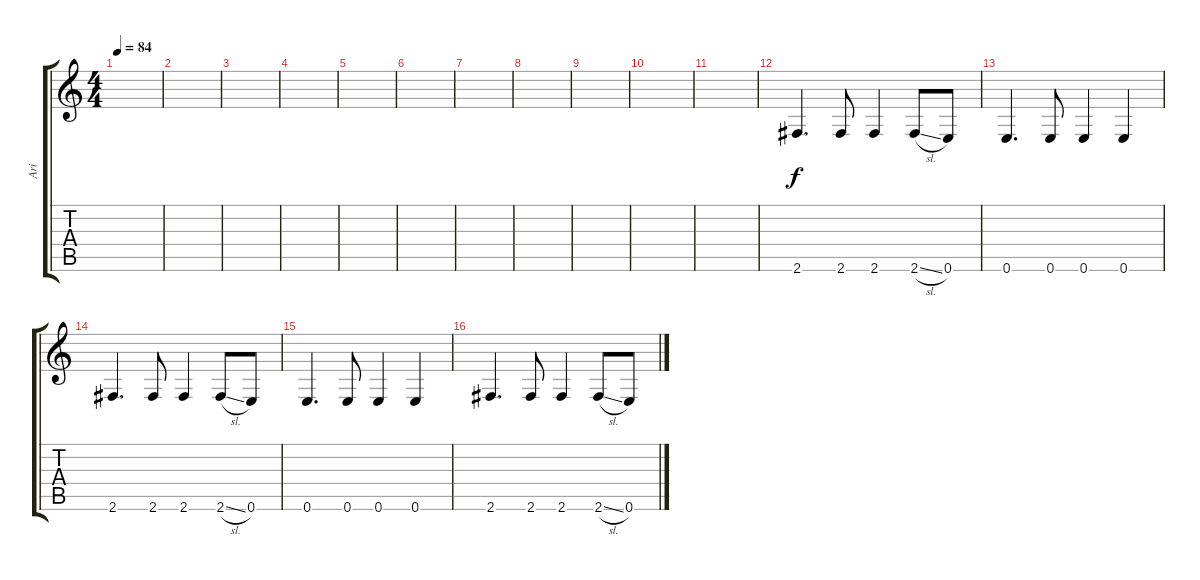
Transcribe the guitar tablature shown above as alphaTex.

\track ("Ari" "Ari") {instrument electricbassfinger}
\staff {score tabs}
\tuning (E4 B3 G3 D3 A2 E2) {hide}
\ts (4 4)
\tempo 84
\clef g2
\ks c
|
|
|
|
|
|
|
|
|
|
|
2.6.4{d} 2.6.8 2.6.4 2.6{sl}.8 0.6.8 |
0.6.4{d} 0.6.8 0.6.4 0.6.4 |
2.6.4{d} 2.6.8 2.6.4 2.6{sl}.8 0.6.8 |
0.6.4{d} 0.6.8 0.6.4 0.6.4 |
2.6.4{d} 2.6.8 2.6.4 2.6{sl}.8 0.6.8
